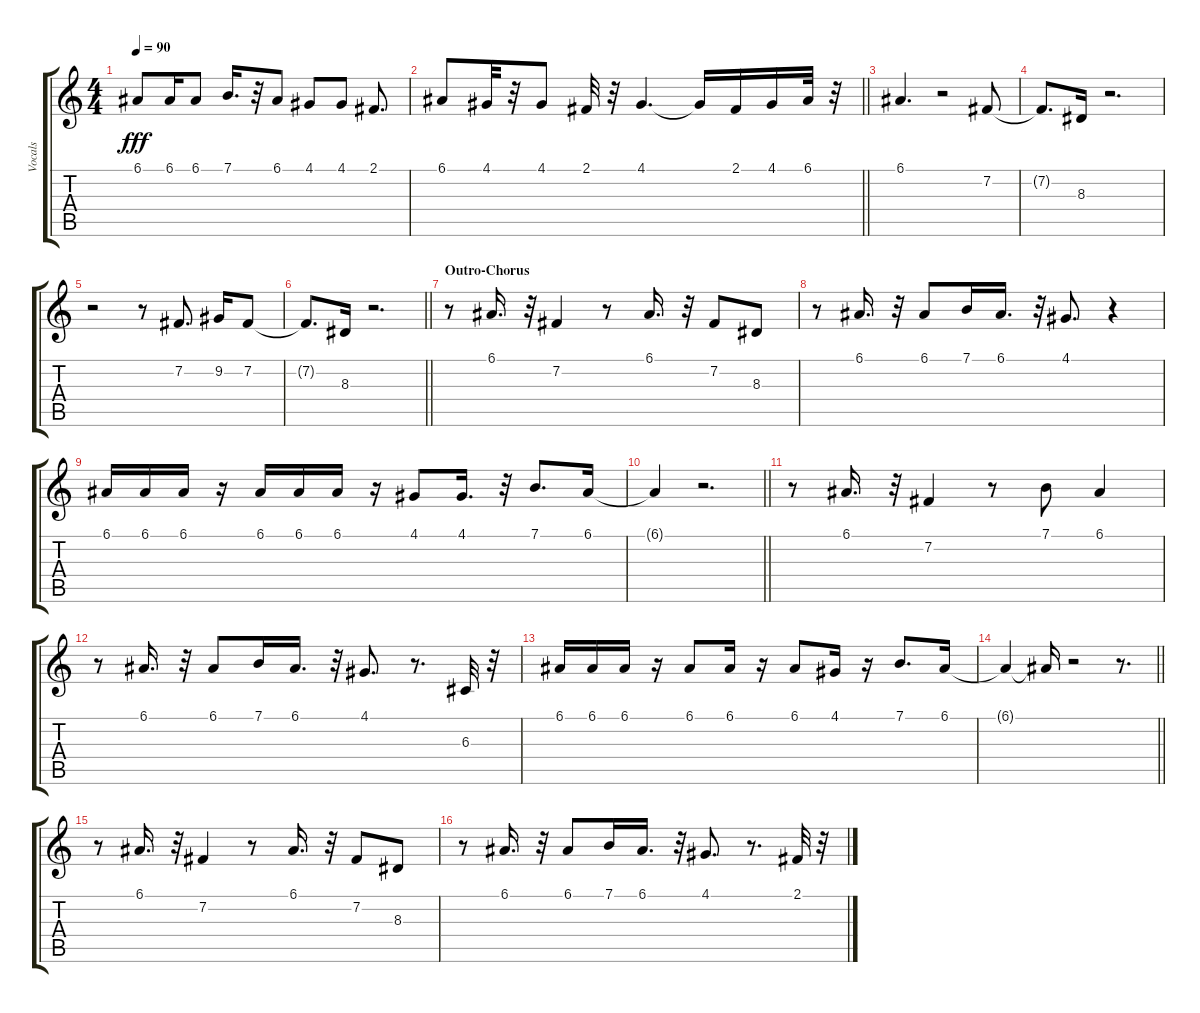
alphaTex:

\track ("Vocals" "Vocals") {instrument accordion}
\staff {score tabs}
\tuning (E4 B3 G3 D3 A2 E2) {hide}
\ts (4 4)
\tempo 90
\clef g2
\ks c
6.1.8{dy fff} 6.1.16 6.1.8 7.1.16{d} r.32 6.1.8 4.1.8 4.1.8 2.1.8{d} |
\barLineRight lightlight
6.1.8 4.1.32 r.32 4.1.8 2.1.32 r.32 4.1.4{d} 4.1{t}.16 2.1.16 4.1.16 6.1.32 r.32 |
6.1.4{d} r.2 7.2.8 |
7.2{t}.8{d} 8.3.16 r.2{d} |
r.2 r.8 7.2.8{d} 9.2.16 7.2.8 |
\barLineRight lightlight
7.2{t}.8{d} 8.3.16 r.2{d} |
\section ("" "Outro-Chorus")
r.8 6.1.16{d} r.32 7.2.4 r.8 6.1.16{d} r.32 7.2.8 8.3.8 |
r.8 6.1.16{d} r.32 6.1.8 7.1.16 6.1.16{d} r.32 4.1.8{d} r.4 |
6.1.16 6.1.16 6.1.16 r.16 6.1.16 6.1.16 6.1.16 r.16 4.1.8 4.1.16{d} r.32 7.1.8{d} 6.1.16 |
\barLineRight lightlight
6.1{t}.4 r.2{d} |
r.8 6.1.16{d} r.32 7.2.4 r.8 7.1.8 6.1.4 |
r.8 6.1.16{d} r.32 6.1.8 7.1.16 6.1.16{d} r.32 4.1.8{d} r.8{d} 6.3.32 r.32 |
6.1.16 6.1.16 6.1.16 r.16 6.1.8 6.1.16 r.16 6.1.8 4.1.16 r.16 7.1.8{d} 6.1.16 |
\barLineRight lightlight
6.1{t}.4 6.1{t}.16 r.2 r.8{d} |
r.8 6.1.16{d} r.32 7.2.4 r.8 6.1.16{d} r.32 7.2.8 8.3.8 |
r.8 6.1.16{d} r.32 6.1.8 7.1.16 6.1.16{d} r.32 4.1.8{d} r.8{d} 2.1.32 r.32
